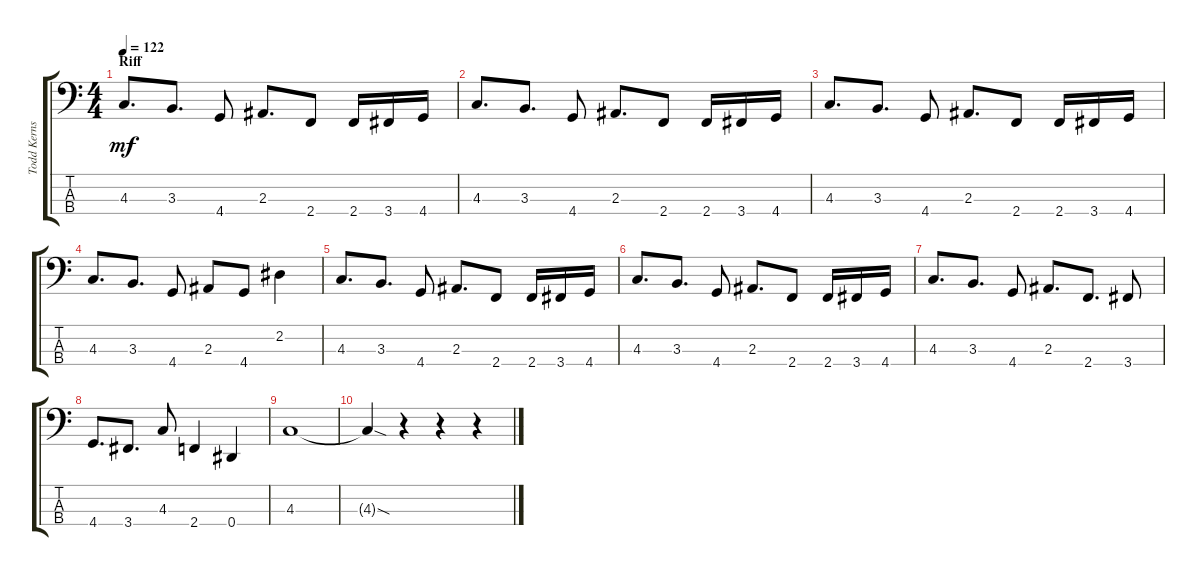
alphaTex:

\track ("Todd Kerns" "Todd Kerns") {instrument electricbassfinger}
\staff {score tabs}
\tuning (Gb2 Db2 Ab1 Eb1) {hide}
\ts (4 4)
\section ("" "Riff")
\tempo 122
\clef f4
\ks c
4.3.8{d dy mf} 3.3.8{d} 4.4.8 2.3.8{d} 2.4.8 2.4.16 3.4.16 4.4.16 |
4.3.8{d} 3.3.8{d} 4.4.8 2.3.8{d} 2.4.8 2.4.16 3.4.16 4.4.16 |
4.3.8{d} 3.3.8{d} 4.4.8 2.3.8{d} 2.4.8 2.4.16 3.4.16 4.4.16 |
4.3.8{d} 3.3.8{d} 4.4.8 2.3.8 4.4.8 2.2.4 |
4.3.8{d} 3.3.8{d} 4.4.8 2.3.8{d} 2.4.8 2.4.16 3.4.16 4.4.16 |
4.3.8{d} 3.3.8{d} 4.4.8 2.3.8{d} 2.4.8 2.4.16 3.4.16 4.4.16 |
4.3.8{d} 3.3.8{d} 4.4.8 2.3.8{d} 2.4.8{d} 3.4.8 |
4.4.8{d} 3.4.8{d} 4.3.8 2.4.4 0.4.4 |
4.3.1 |
4.3{sod t}.4 r.4 r.4 r.4
